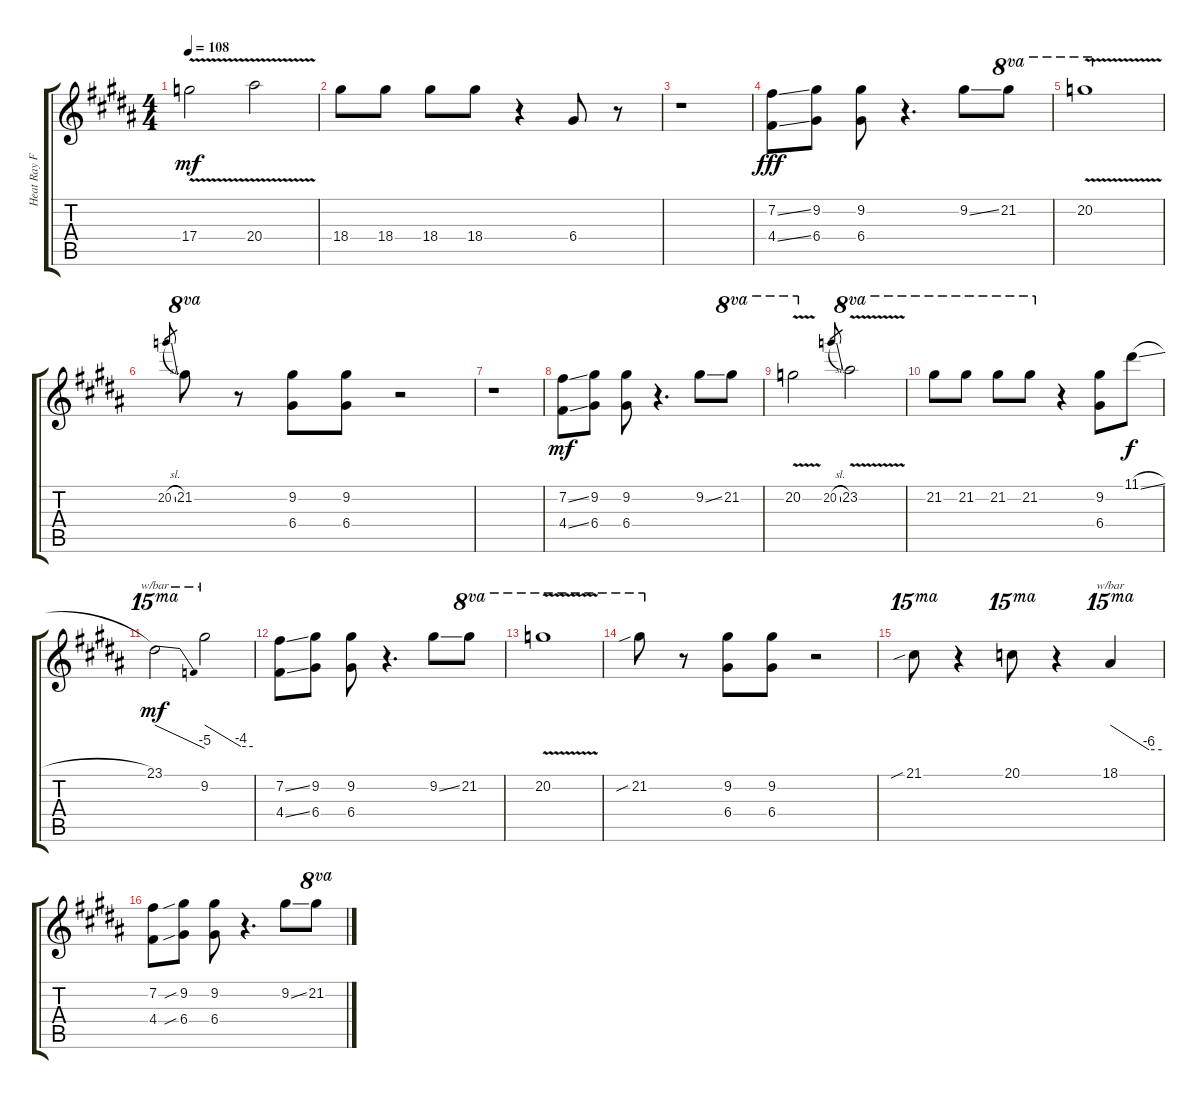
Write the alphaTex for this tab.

\track ("Heat Ray Fuzz Guitar" "Heat Ray F") {instrument distortionguitar}
\staff {score tabs}
\tuning (E4 B3 G3 D3 A2 E2) {hide}
\ts (4 4)
\tempo 108
\clef g2
\ks g#minor
17.4{v}.2{dy mf} 20.4{v}.2 |
18.4.8 18.4.8 18.4.8 18.4.8 r.4 6.4.8 r.8 |
r.1 |
(7.2{ss} 4.4{ss}).8{dy fff volume 16} (9.2 6.4).8 (9.2 6.4).8 r.4{d} 9.2{ss}.8 21.2.8{ot 8va} |
20.2{v}.1{ot 8va} |
20.2{sl}.8{gr} 21.2.8{ot 8va} r.8 (9.2 6.4).8 (9.2 6.4).8 r.2 |
r.1 |
(7.2{ss} 4.4{ss}).8{dy mf} (9.2 6.4).8 (9.2 6.4).8 r.4{d} 9.2{ss}.8 21.2.8{ot 8va} |
20.2{v}.2{ot 8va} 20.2{sl}.8{gr} 23.2{v}.2{ot 8va} |
21.2.8{ot 8va} 21.2.8{ot 8va} 21.2.8{ot 8va} 21.2.8{ot 8va} r.4 (9.2 6.4).8 11.1{sl}.8{dy f} |
23.1.2{tbe (dive default 0 0 60 -20) ot 15ma dy mf} 9.2.2{tbe (custom default 0 0 45 -16 60 -16)} |
(7.2{ss} 4.4{ss}).8 (9.2 6.4).8 (9.2 6.4).8 r.4{d} 9.2{ss}.8 21.2.8{ot 8va} |
20.2{v}.1{ot 8va} |
21.2{sib}.8{ot 8va} r.8 (9.2 6.4).8 (9.2 6.4).8 r.2 |
21.1{sib}.8{ot 15ma} r.4 20.1.8{ot 15ma} r.4 18.1.4{tbe (custom default 0 0 45 -24 60 -24) ot 15ma} |
(7.2 4.4).8 (9.2{sib} 6.4{sib}).8 (9.2 6.4).8 r.4{d} 9.2{ss}.8 21.2.8{ot 8va}
